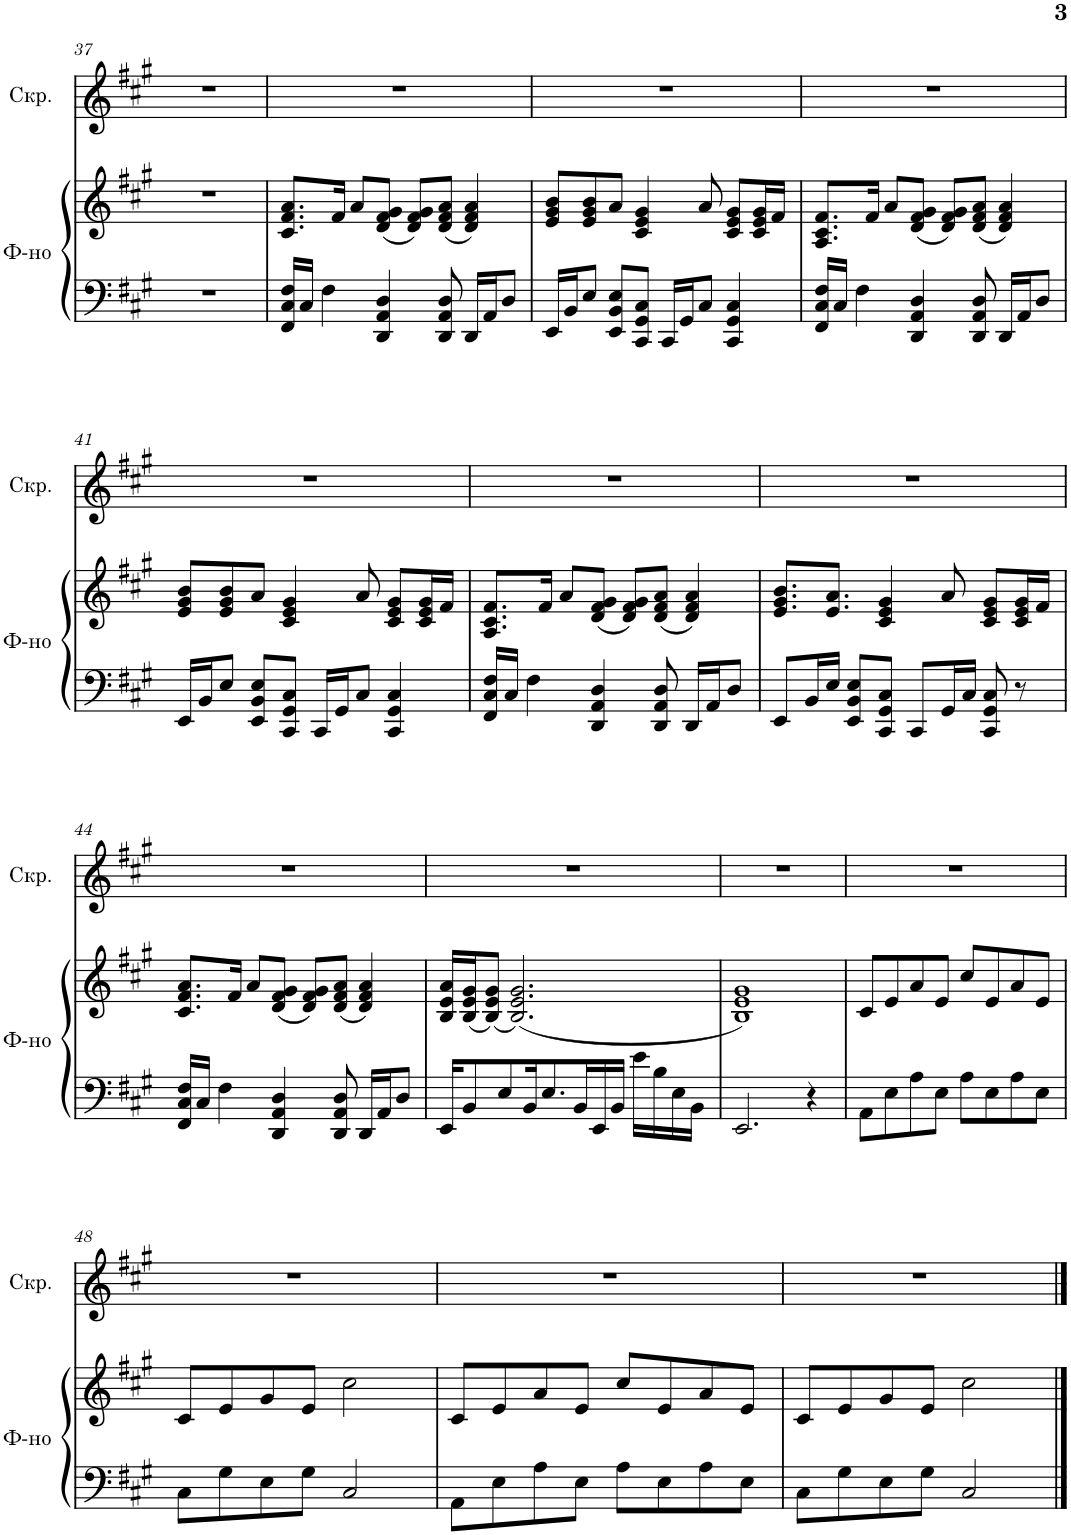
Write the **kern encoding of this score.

**kern	**kern	**kern
*part2	*part2	*part1
*staff3	*staff2	*staff1
*I"Фортепиано	*	*I"Скрипка
!!LO:PB:g=z
*clefF4	*clefG2	*clefG2
*k[f#c#g#]	*k[f#c#g#]	*k[f#c#g#]
*M4/4	*M4/4	*M4/4
=37	=37	=37
1r	1r	1r
=38	=38	=38
16FF#/ 16C#/ 16F#/LL	8.c#/ 8.f#/ 8.a/L	1r
16C#/JJ	.	.
4F#\	.	.
.	16f#/Jk	.
.	8a/L	.
4DD/ 4AA/ 4D/	(8d/ 8f#/ 8g#/J	.
.	8d/ 8f#/ 8g#/L)	.
8DD/ 8AA/ 8D/	(8d/ 8f#/ 8a/J	.
16DD/LL	4d/ 4f#/ 4a/)	.
16AA/J	.	.
8D/J	.	.
=39	=39	=39
16EE/LL	8e/ 8g#/ 8b/L	1r
16BB/J	.	.
8E/J	8e/ 8g#/ 8b/	.
8EE/ 8BB/ 8E/L	8a/J	.
8CC#/ 8GG#/ 8C#/J	4c#/ 4e/ 4g#/	.
16CC#/LL	.	.
16GG#/J	.	.
8C#/J	8a/	.
4CC#/ 4GG#/ 4C#/	8c#/ 8e/ 8g#/L	.
.	16c#/ 16e/ 16g#/L	.
.	16f#/JJ	.
=40	=40	=40
16FF#/ 16C#/ 16F#/LL	8.A/ 8.c#/ 8.f#/L	1r
16C#/JJ	.	.
4F#\	.	.
.	16f#/Jk	.
.	8a/L	.
4DD/ 4AA/ 4D/	(8d/ 8f#/ 8g#/J	.
.	8d/ 8f#/ 8g#/L)	.
8DD/ 8AA/ 8D/	(8d/ 8f#/ 8a/J	.
16DD/LL	4d/ 4f#/ 4a/)	.
16AA/J	.	.
8D/J	.	.
!!LO:LB:g=z
=41	=41	=41
16EE/LL	8e/ 8g#/ 8b/L	1r
16BB/J	.	.
8E/J	8e/ 8g#/ 8b/	.
8EE/ 8BB/ 8E/L	8a/J	.
8CC#/ 8GG#/ 8C#/J	4c#/ 4e/ 4g#/	.
16CC#/LL	.	.
16GG#/J	.	.
8C#/J	8a/	.
4CC#/ 4GG#/ 4C#/	8c#/ 8e/ 8g#/L	.
.	16c#/ 16e/ 16g#/L	.
.	16f#/JJ	.
=42	=42	=42
16FF#/ 16C#/ 16F#/LL	8.A/ 8.c#/ 8.f#/L	1r
16C#/JJ	.	.
4F#\	.	.
.	16f#/Jk	.
.	8a/L	.
4DD/ 4AA/ 4D/	(8d/ 8f#/ 8g#/J	.
.	8d/ 8f#/ 8g#/L)	.
8DD/ 8AA/ 8D/	(8d/ 8f#/ 8a/J	.
16DD/LL	4d/ 4f#/ 4a/)	.
16AA/J	.	.
8D/J	.	.
=43	=43	=43
8EE/L	8.e/ 8.g#/ 8.b/L	1r
16BB/L	.	.
16E/JJ	8.e/ 8.a/J	.
8EE/ 8BB/ 8E/L	.	.
8CC#/ 8GG#/ 8C#/J	4c#/ 4e/ 4g#/	.
8CC#/L	.	.
16GG#/L	8a/	.
16C#/JJ	.	.
8CC#/ 8GG#/ 8C#/	8c#/ 8e/ 8g#/L	.
8r	16c#/ 16e/ 16g#/L	.
.	16f#/JJ	.
!!LO:LB:g=z
=44	=44	=44
16FF#/ 16C#/ 16F#/LL	8.c#/ 8.f#/ 8.a/L	1r
16C#/JJ	.	.
4F#\	.	.
.	16f#/Jk	.
.	8a/L	.
4DD/ 4AA/ 4D/	(8d/ 8f#/ 8g#/J	.
.	8d/ 8f#/ 8g#/L)	.
8DD/ 8AA/ 8D/	(8d/ 8f#/ 8a/J	.
16DD/LL	4d/ 4f#/ 4a/)	.
16AA/J	.	.
8D/J	.	.
=45	=45	=45
16EE/KL	16B/ 16e/ 16a/LL	1r
8BB/	(16B/ 16e/ 16g#/J	.
.	(8B/ 8e/ 8g#/J)	.
8E/	.	.
.	(2.B/ 2.e/ 2.g#/)	.
16BB/K	.	.
8.E/	.	.
16BB/L	.	.
16EE/	.	.
16BB/JJ	.	.
16e\LL	.	.
16B\	.	.
16E\	.	.
16BB\JJ	.	.
=46	=46	=46
2.EE/	1B 1e 1g#)	1r
4r	.	.
=47	=47	=47
8AA\L	8c#/L	1r
8E\	8e/	.
8A\	8a/	.
8E\J	8e/J	.
8A\L	8cc#/L	.
8E\	8e/	.
8A\	8a/	.
8E\J	8e/J	.
!!LO:LB:g=z
=48	=48	=48
8C#\L	8c#/L	1r
8G#\	8e/	.
8E\	8g#/	.
8G#\J	8e/J	.
2C#/	2cc#\	.
=49	=49	=49
8AA\L	8c#/L	1r
8E\	8e/	.
8A\	8a/	.
8E\J	8e/J	.
8A\L	8cc#/L	.
8E\	8e/	.
8A\	8a/	.
8E\J	8e/J	.
=50	=50	=50
8C#\L	8c#/L	1r
8G#\	8e/	.
8E\	8g#/	.
8G#\J	8e/J	.
2C#/	2cc#\	.
==	==	==
*-	*-	*-
